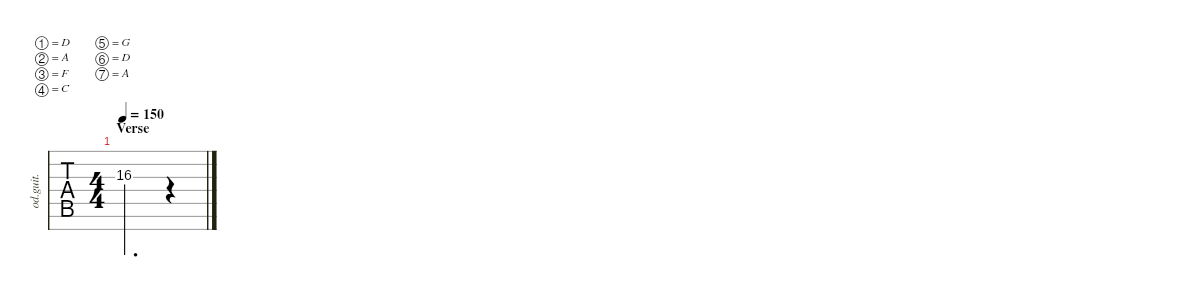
\defaultSystemsLayout 4
\hideDynamics
\bracketExtendMode nobrackets
\otherSystemsTrackNameOrientation horizontal
\track ("Lead" "od.guit.") {solo instrument overdrivenguitar}
\staff {tabs}
\tuning (D4 A3 F3 C3 G2 D2 A1)
\ts (4 4)
\section ("" "Verse")
\scale
1.06666
\tempo 150
\accidentals auto
\clef g2
\ottava regular
\simile none
\ks aminor
16.3{t}.2{d dy mf} r.4 |
\scale
0.977779 |
\scale
0.977779 |
\scale
0.977779 |
\scale
1.06666 |
\scale
0.977779 |
\scale
0.977779 |
\scale
0.977779 |
\scale
1.06666 |
\scale
0.977779 |
\scale
0.977779 |
\scale
0.977779 |
\scale
1.06224 |
\scale
0.973358 |
\scale
0.973358 |
\scale
0.991042
